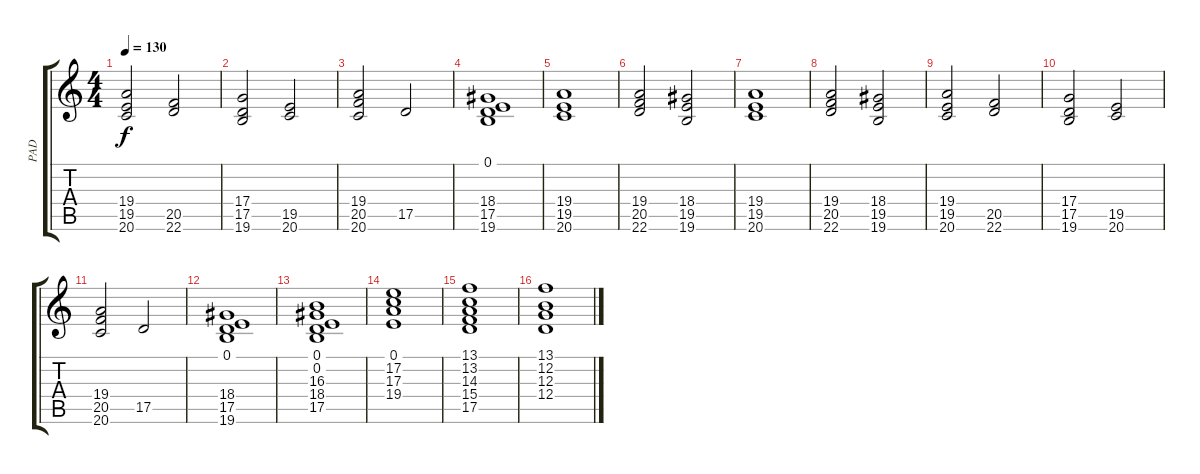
\track ("PAD" "PAD") {instrument synthstrings1}
\staff {score tabs}
\tuning (E4 B3 G3 D3 A2 E2) {hide}
\ts (4 4)
\tempo 130
\clef g2
\ks c
(19.4 19.5 20.6).2{dy f} (20.5 22.6).2 |
(17.4 17.5 19.6).2 (19.5 20.6).2 |
(19.4 20.5 20.6).2 17.5.2 |
(0.1 18.4 17.5 19.6).1 |
(19.4 19.5 20.6).1 |
(19.4 20.5 22.6).2 (18.4 19.5 19.6).2 |
(19.4 19.5 20.6).1 |
(19.4 20.5 22.6).2 (18.4 19.5 19.6).2 |
(19.4 19.5 20.6).2 (20.5 22.6).2 |
(17.4 17.5 19.6).2 (19.5 20.6).2 |
(19.4 20.5 20.6).2 17.5.2 |
(0.1 18.4 17.5 19.6).1 |
(0.1 0.2 16.3 18.4 17.5).1 |
(0.1 17.2 17.3 19.4).1 |
(13.1 13.2 14.3 15.4 17.5).1 |
(13.1 12.2 12.3 12.4).1
